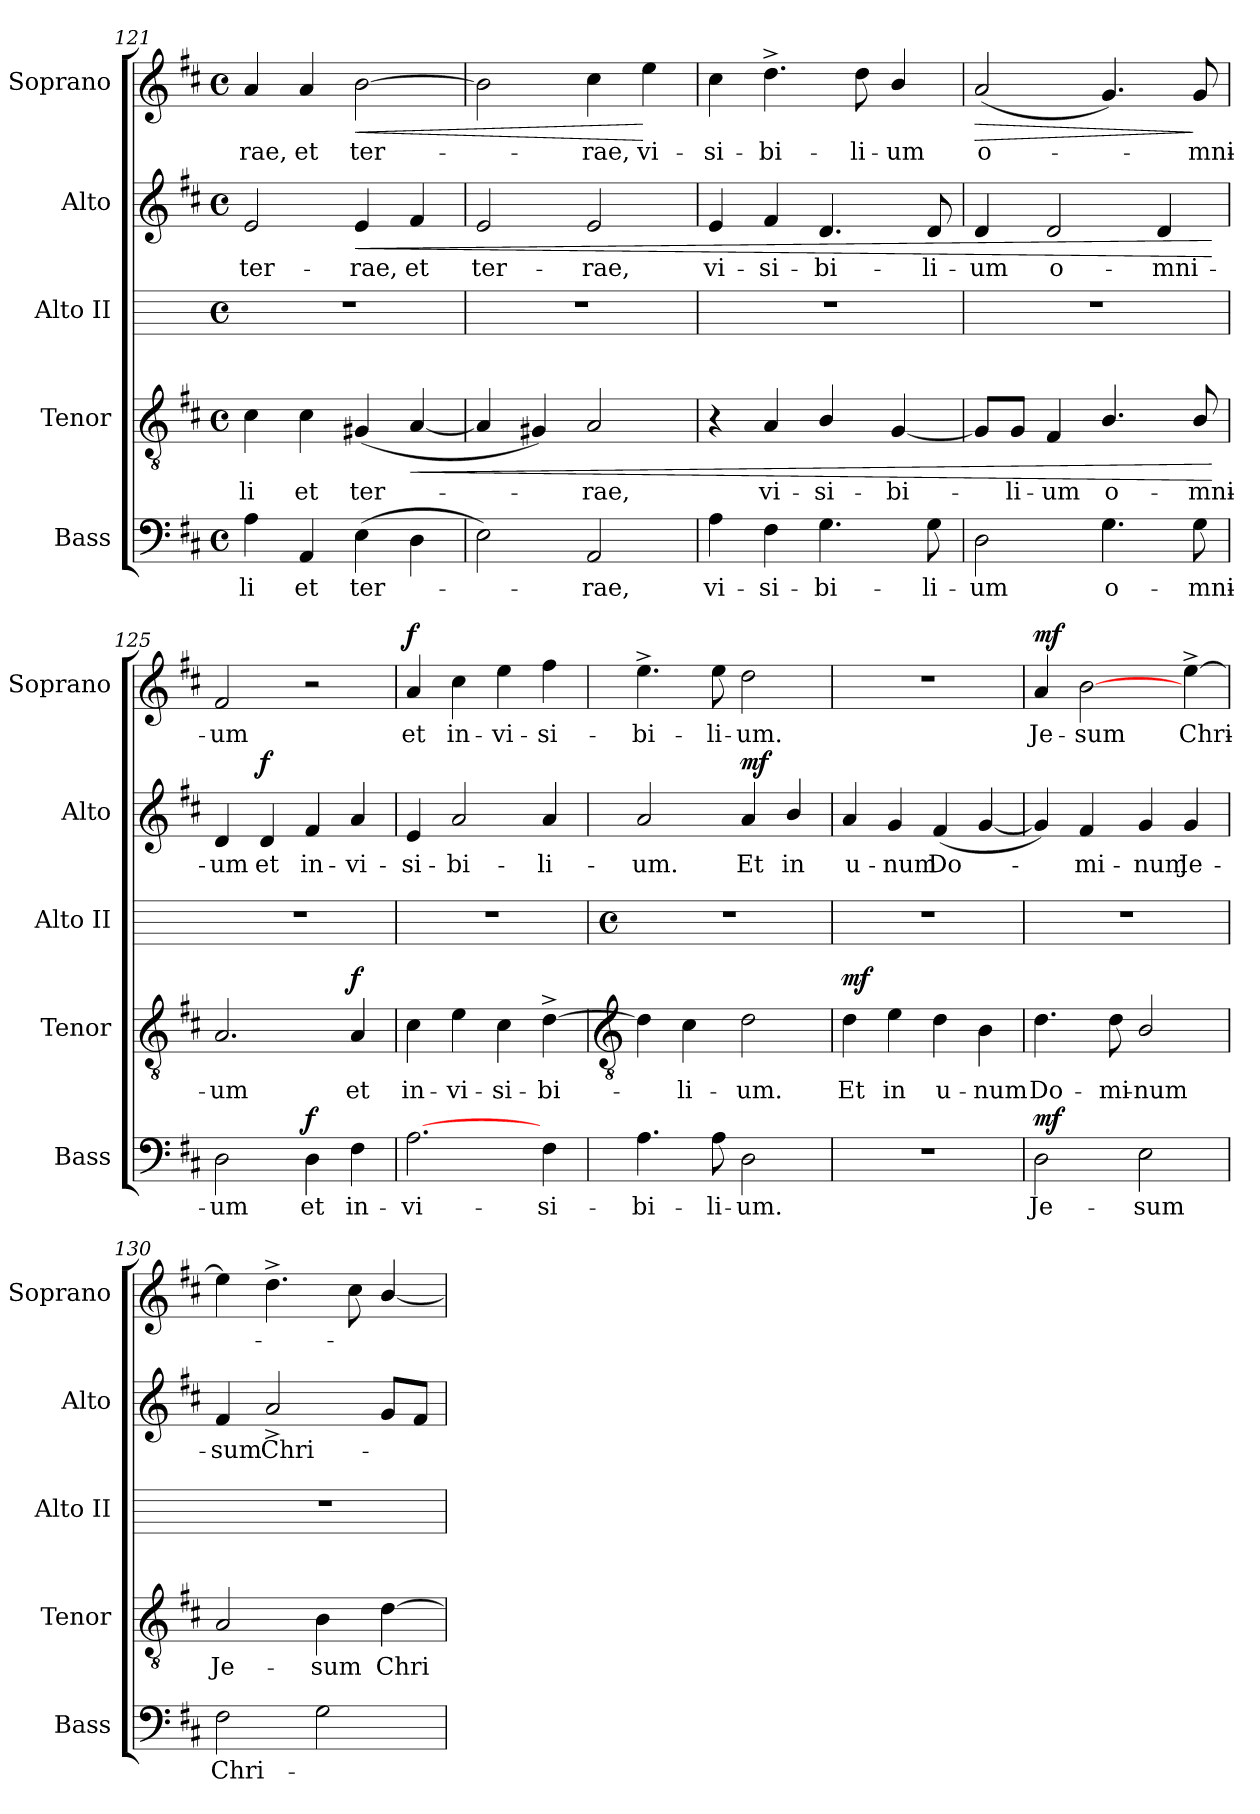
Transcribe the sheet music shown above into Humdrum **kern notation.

**kern	**text	**dynam	**kern	**text	**dynam	**kern	**kern	**text	**dynam	**kern	**text	**dynam
*part5	*part5	*part5	*part4	*part4	*part4	*part3	*part2	*part2	*part2	*part1	*part1	*part1
*staff5	*staff5	*staff5	*staff4	*staff4	*staff4	*staff3	*staff2	*staff2	*staff2	*staff1	*staff1	*staff1
*I"Bass	*	*	*I"Tenor	*	*	*I"Alto II	*I"Alto	*	*	*I"Soprano	*	*
*I'Bass	*	*	*I'Tenor	*	*	*I'Alto II	*I'Alto	*	*	*I'Soprano	*	*
!!LO:LB:g=z
*clefF4	*	*	*clefGv2	*	*	*	*clefG2	*	*	*clefG2	*	*
*k[f#c#]	*	*	*k[f#c#]	*	*	*	*k[f#c#]	*	*	*k[f#c#]	*	*
*D:	*	*	*D:	*	*	*	*D:	*	*	*D:	*	*
*M4/4	*	*	*M4/4	*	*	*M4/4	*M4/4	*	*	*M4/4	*	*
*met(c)	*	*	*met(c)	*	*	*met(c)	*met(c)	*	*	*met(c)	*	*
=121	=121	=121	=121	=121	=121	=121	=121	=121	=121	=121	=121	=121
!	!LO:LY:b	!	!	!LO:LY:b	!	!	!	!LO:LY:b	!	!	!LO:LY:b	!
4A	li	.	4c#	-li	.	1r	2e	ter-	.	4a	rae,	.
!	!LO:LY:b	!	!	!LO:LY:b	!	!	!	!	!	!	!LO:LY:b	!
4AA	et	.	4c#	et	.	.	.	.	.	4a	et	.
!	!LO:LY:b	!	!	!LO:LY:b	!	!	!	!LO:LY:b	!LO:HP:b	!	!LO:LY:b	!LO:HP:b
(>4E	ter-	.	(<4G#X	ter-	.	.	4e	-rae,	<	[2b	ter-	<
!	!	!	!	!	!LO:HP:b	!	!	!LO:LY:b	!	!	!	!
4D	.	.	[4A	.	<	.	4f#	et	.	.	.	.
=122	=122	=122	=122	=122	=122	=122	=122	=122	=122	=122	=122	=122
!	!	!	!	!	!	!	!	!LO:LY:b	!	!	!	!
2E)	.	.	4A]	.	.	1r	2e	ter-	.	2b]	.	.
.	.	.	4G#X)	.	.	.	.	.	.	.	.	.
!	!LO:LY:b	!	!	!LO:LY:b	!	!	!	!LO:LY:b	!	!	!LO:LY:b	!
2AA	rae,	.	2A	rae,	.	.	2e	-rae,	.	4cc#	rae,	.
!	!	!	!	!	!	!	!	!	!	!	!LO:LY:b	!
.	.	.	.	.	.	.	.	.	.	4ee	vi-	[
=123	=123	=123	=123	=123	=123	=123	=123	=123	=123	=123	=123	=123
!	!LO:LY:b	!	!	!	!	!	!	!LO:LY:b	!	!	!LO:LY:b	!
4A	vi-	.	4r	.	.	1r	4e	vi-	.	4cc#	-si-	.
!	!LO:LY:b	!	!	!LO:LY:b	!	!	!	!LO:LY:b	!	!	!LO:LY:b	!
4F#	-si-	.	4A	vi-	.	.	4f#	-si-	.	4.dd^	-bi-	.
!	!LO:LY:b	!	!	!LO:LY:b	!	!	!	!LO:LY:b	!	!	!	!
4.G	-bi-	.	4B/	-si-	.	.	4.d	-bi-	.	.	.	.
!	!	!	!	!	!	!	!	!	!	!	!LO:LY:b	!
.	.	.	.	.	.	.	.	.	.	8dd	-li-	.
!	!	!	!	!LO:LY:b	!	!	!	!	!	!	!LO:LY:b	!
.	.	.	[4G	-bi-	.	.	.	.	.	4b/	-um	.
!	!LO:LY:b	!	!	!	!	!	!	!LO:LY:b	!	!	!	!
8G	-li-	.	.	.	.	.	8d	-li-	.	.	.	.
=124	=124	=124	=124	=124	=124	=124	=124	=124	=124	=124	=124	=124
!	!LO:LY:b	!	!	!	!	!	!	!LO:LY:b	!	!	!LO:LY:b	!LO:HP:b
2D	-um	.	8G/L]	.	.	1r	4d	-um	.	(<2a	o-	>
!	!	!	!	!LO:LY:b	!	!	!	!	!	!	!	!
.	.	.	8G/J	li-	.	.	.	.	.	.	.	.
!	!	!	!	!LO:LY:b	!	!	!	!LO:LY:b	!	!	!	!
.	.	.	4F#	-um	.	.	2d	o-	.	.	.	.
!	!LO:LY:b	!	!	!LO:LY:b	!	!	!	!	!	!	!	!
4.G	o-	.	4.B/	o-	.	.	.	.	.	4.g)	.	.
!	!	!	!	!	!	!	!	!LO:LY:b	!	!	!	!
.	.	.	.	.	.	.	4d	-mni-	.	.	.	.
!	!LO:LY:b	!	!	!LO:LY:b	!	!	!	!	!	!	!LO:LY:b	!
8G	-mni-	.	8B/	-mni-	.	.	.	.	.	8g	mni-	]
.	.	.	.	.	[	.	.	.	[	.	.	.
=125	=125	=125	=125	=125	=125	=125	=125	=125	=125	=125	=125	=125
!	!LO:LY:b	!	!	!LO:LY:b	!	!	!	!LO:LY:b	!	!	!LO:LY:b	!
2D	-um	.	2.A	-um	.	1r	4d	-um	.	2f#	-um	.
!	!	!	!	!	!	!	!	!LO:LY:b	!LO:DY:b	!	!	!
.	.	.	.	.	.	.	4d	et	f	.	.	.
!	!LO:LY:b	!LO:DY:b	!	!	!	!	!	!LO:LY:b	!	!	!	!
4D	et	f	.	.	.	.	4f#	in-	.	2r	.	.
!	!LO:LY:b	!	!	!LO:LY:b	!LO:DY:b	!	!	!LO:LY:b	!	!	!	!
4F#	in-	.	4A	et	f	.	4a	-vi-	.	.	.	.
=126	=126	=126	=126	=126	=126	=126	=126	=126	=126	=126	=126	=126
!	!LO:LY:b	!	!	!LO:LY:b	!	!	!	!LO:LY:b	!	!	!LO:LY:b	!LO:DY:b
[2.A	-vi-	.	4c#	in-	.	1r	4e	-si-	.	4a	et	f
!	!	!	!	!LO:LY:b	!	!	!	!LO:LY:b	!	!	!LO:LY:b	!
.	.	.	4e	-vi-	.	.	2a	-bi-	.	4cc#	in-	.
!	!	!	!	!LO:LY:b	!	!	!	!	!	!	!LO:LY:b	!
.	.	.	4c#	-si-	.	.	.	.	.	4ee	-vi-	.
!	!LO:LY:b	!	!	!LO:LY:b	!	!	!	!LO:LY:b	!	!	!LO:LY:b	!
4F#	-si-	.	[4d^	-bi-	.	.	4a	-li-	.	4ff#	-si-	.
!!LO:LB:g=z
=127	=127	=127	=127	=127	=127	=127	=127	=127	=127	=127	=127	=127
*	*	*	*clefGv2	*	*	*	*	*	*	*	*	*
*	*	*	*	*	*	*M4/4	*	*	*	*	*	*
*	*	*	*	*	*	*met(c)	*	*	*	*	*	*
!	!LO:LY:b	!	!	!	!	!	!	!LO:LY:b	!	!	!LO:LY:b	!
4.A	-bi-	.	4d]	.	.	1r	2a	-um.	.	4.ee^	-bi-	.
!	!	!	!	!LO:LY:b	!	!	!	!	!	!	!	!
.	.	.	4c#	li-	.	.	.	.	.	.	.	.
!	!LO:LY:b	!	!	!	!	!	!	!	!	!	!LO:LY:b	!
8A	-li-	.	.	.	.	.	.	.	.	8ee	-li-	.
!	!LO:LY:b	!	!	!LO:LY:b	!	!	!	!LO:LY:b	!LO:DY:b	!	!LO:LY:b	!
2D	-um.	.	2d	-um.	.	.	4a	Et	mf	2dd	-um.	.
!	!	!	!	!	!	!	!	!LO:LY:b	!	!	!	!
.	.	.	.	.	.	.	4b/	in	.	.	.	.
=128	=128	=128	=128	=128	=128	=128	=128	=128	=128	=128	=128	=128
!	!	!	!	!LO:LY:b	!LO:DY:b	!	!	!LO:LY:b	!	!	!	!
1r	.	.	4d	Et	mf	1r	4a	u-	.	1r	.	.
!	!	!	!	!LO:LY:b	!	!	!	!LO:LY:b	!	!	!	!
.	.	.	4e	in	.	.	4g	-num	.	.	.	.
!	!	!	!	!LO:LY:b	!	!	!	!LO:LY:b	!	!	!	!
.	.	.	4d	u-	.	.	(<4f#	Do-	.	.	.	.
!	!	!	!	!LO:LY:b	!	!	!	!	!	!	!	!
.	.	.	4B	-num	.	.	[4g	.	.	.	.	.
=129	=129	=129	=129	=129	=129	=129	=129	=129	=129	=129	=129	=129
!	!LO:LY:b	!LO:DY:b	!	!LO:LY:b	!	!	!	!	!	!	!LO:LY:b	!LO:DY:b
2D	Je-	mf	4.d	Do-	.	1r	4g])	.	.	4a	Je-	mf
!	!	!	!	!	!	!	!	!LO:LY:b	!	!	!LO:LY:b	!
.	.	.	.	.	.	.	4f#	mi-	.	[2b	-sum	.
!	!	!	!	!LO:LY:b	!	!	!	!	!	!	!	!
.	.	.	8d	-mi-	.	.	.	.	.	.	.	.
!	!LO:LY:b	!	!	!LO:LY:b	!	!	!	!LO:LY:b	!	!	!	!
2E	-sum	.	2B/	-num	.	.	4g	-num	.	.	.	.
!	!	!	!	!	!	!	!	!LO:LY:b	!	!	!LO:LY:b	!
.	.	.	.	.	.	.	4g	Je-	.	[4ee^	Chri-	.
=130	=130	=130	=130	=130	=130	=130	=130	=130	=130	=130	=130	=130
!	!LO:LY:b	!	!	!LO:LY:b	!	!	!	!LO:LY:b	!	!	!	!
2F#	Chri-	.	2A	Je-	.	1r	4f#	-sum	.	4ee]	.	.
!	!	!	!	!	!	!	!	!LO:LY:b	!	!	!	!
.	.	.	.	.	.	.	2a^	Chri-	.	4.dd^	.	.
!	!	!	!	!LO:LY:b	!	!	!	!	!	!	!	!
2G	.	.	4B	-sum	.	.	.	.	.	.	.	.
.	.	.	.	.	.	.	.	.	.	8cc#	.	.
!	!	!	!	!LO:LY:b	!	!	!	!	!	!	!	!
.	.	.	[4d	Chri-	.	.	8gL	.	.	[4b/	.	.
.	.	.	.	.	.	.	8f#J	.	.	.	.	.
=	=	=	=	=	=	=	=	=	=	=	=	=
*-	*-	*-	*-	*-	*-	*-	*-	*-	*-	*-	*-	*-
